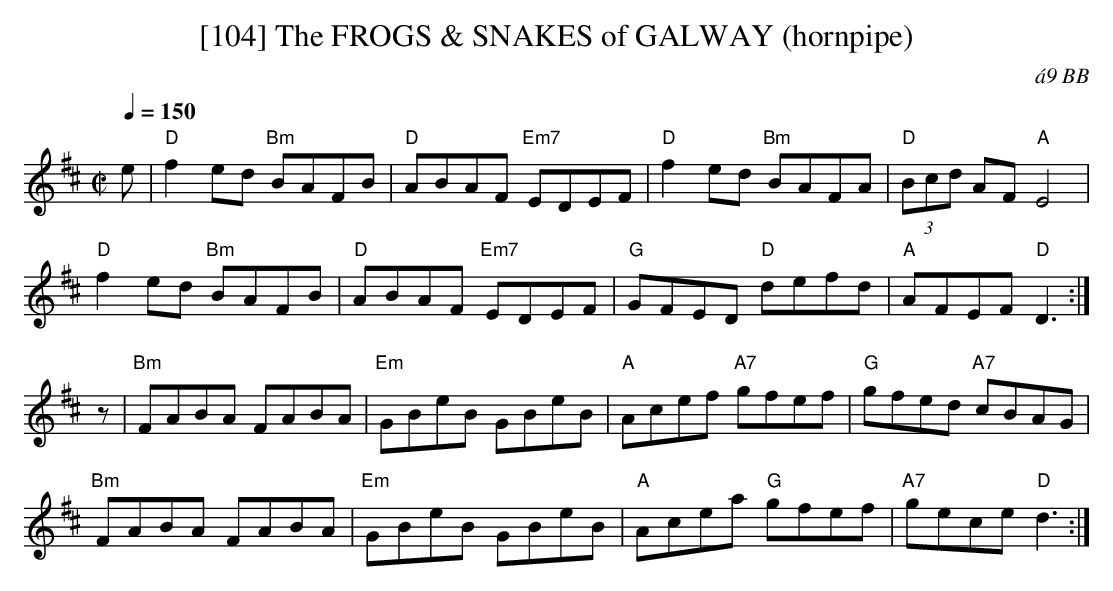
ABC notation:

X:1
T:[104] The FROGS & SNAKES of GALWAY (hornpipe)
C:\'a9 BB
L:1/8
M:C|
Q:1/4=150
K:D
e|"D"f2 ed "Bm"BAFB|"D"ABAF "Em7"EDEF|"D"f2 ed "Bm"BAFA|"D"(3Bcd AF "A"E4|
"D"f2 ed "Bm"BAFB|"D"ABAF "Em7"EDEF|"G"GFED "D"defd|"A"AFEF "D"D3 :|
z|"Bm"FABA FABA|"Em"GBeB GBeB|"A"Acef "A7"gfef|"G"gfed "A7"cBAG|
"Bm"FABA FABA|"Em"GBeB GBeB|"A"Acea "G"gfef|"A7"gece "D"d3 :|
